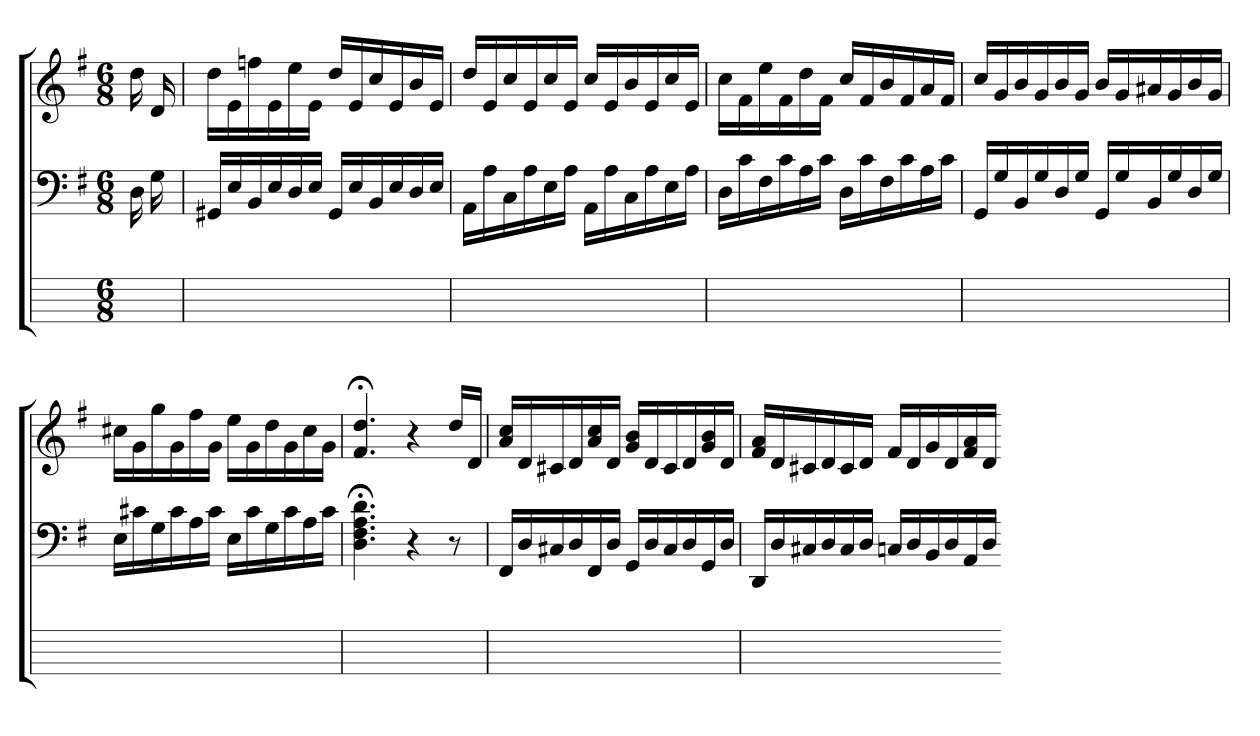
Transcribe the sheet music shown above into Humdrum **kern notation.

**kern	**kern	**kern
*part3	*part2	*part1
*staff3	*staff2	*staff1
*	*clefF4	*clefG2
*	*k[f#]	*k[f#]
*	*G:	*G:
*M6/8	*M6/8	*M6/8
=	=	=
8ryy	16D	16dd
.	16G	16d
=	=	=
2.ryy	16GG#XLL	16ddLL
.	16E	16e
.	16BB	16ffn
.	16E	16e
.	16D	16ee
.	16EJJ	16eJJ
.	16GG#LL	16ddLL
.	16E	16e
.	16BB	16cc
.	16E	16e
.	16D	16b
.	16EJJ	16eJJ
=	=	=
2.ryy	16AALL	16ddLL
.	16A	16e
.	16C	16cc
.	16A	16e
.	16E	16cc
.	16AJJ	16eJJ
.	16AALL	16ccLL
.	16A	16e
.	16C	16b
.	16A	16e
.	16E	16cc
.	16AJJ	16eJJ
=	=	=
2.ryy	16DLL	16ccLL
.	16c	16f#
.	16F#	16ee
.	16c	16f#
.	16A	16dd
.	16cJJ	16f#JJ
.	16DLL	16ccLL
.	16c	16f#
.	16F#	16b
.	16c	16f#
.	16A	16a
.	16cJJ	16f#JJ
=	=	=
2.ryy	16GGLL	16ccLL
.	16G	16g
.	16BB	16b
.	16G	16g
.	16D	16b
.	16GJJ	16gJJ
.	16GGLL	16bLL
.	16G	16g
.	16BB	16a#X
.	16G	16g
.	16D	16b
.	16GJJ	16gJJ
=	=	=
2.ryy	16ELL	16cc#XLL
.	16c#X	16g
.	16G	16gg
.	16c#	16g
.	16A	16ff#
.	16c#JJ	16gJJ
.	16ELL	16eeLL
.	16c#	16g
.	16G	16dd
.	16c#	16g
.	16A	16cc#
.	16c#JJ	16gJJ
=	=	=
2.ryy	4.D;< 4.F#;< 4.A;< 4.d;<	4.f#;< 4.dd;<
.	4r	4r
.	8r	16ddLL
.	.	16dJJ
=	=	=
2.ryy	16FF#LL	16a 16ccLL
.	16D	16d
.	16C#X	16c#X
.	16D	16d
.	16FF#	16a 16cc
.	16DJJ	16dJJ
.	16GGLL	16g 16bLL
.	16D	16d
.	16C#	16c#
.	16D	16d
.	16GG	16g 16b
.	16DJJ	16dJJ
=	=	=
2.ryy	16DDLL	16f# 16aLL
.	16D	16d
.	16C#X	16c#X
.	16D	16d
.	16C#	16c#
.	16DJJ	16dJJ
.	16CnLL	16f#LL
.	16D	16d
.	16BB	16g
.	16D	16d
.	16AA	16f# 16a
.	16DJJ	16dJJ
=-	=-	=-
*-	*-	*-
